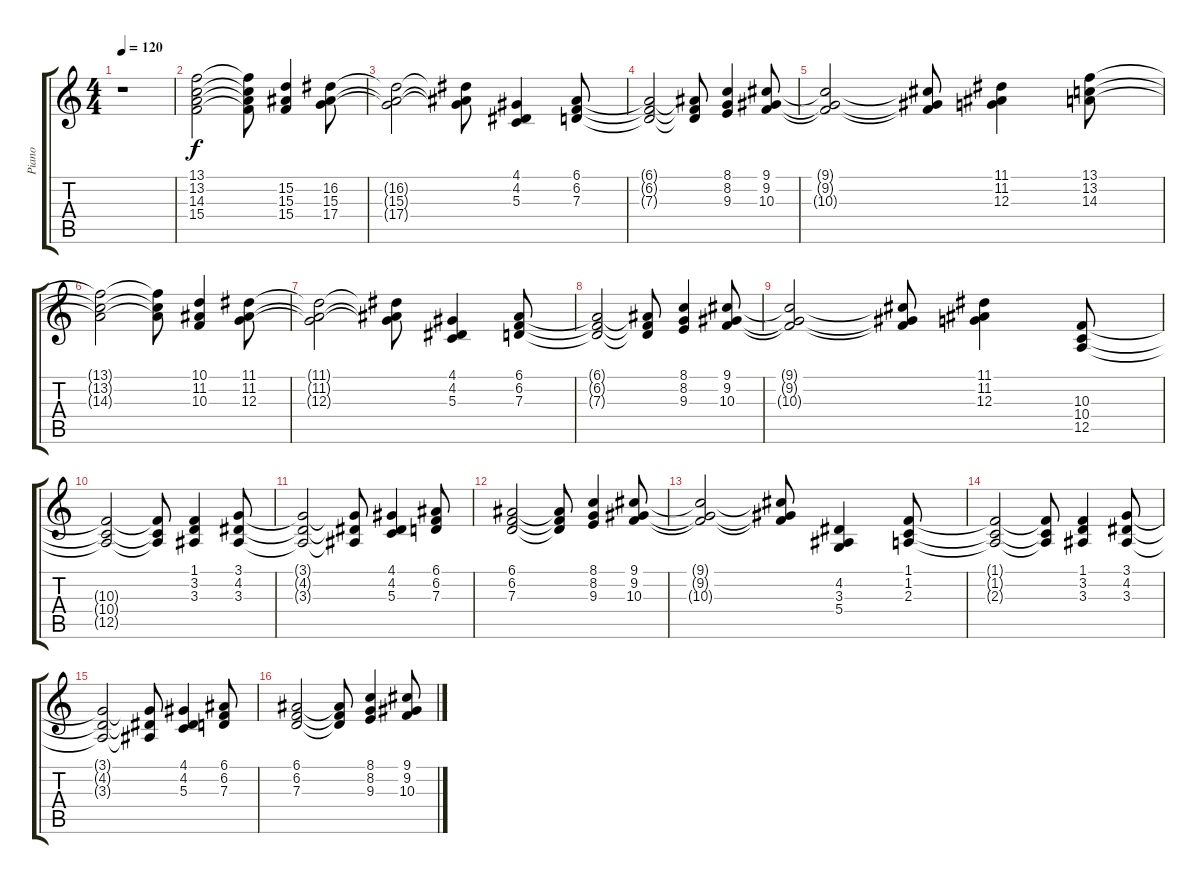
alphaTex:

\track ("Piano" "Piano") {instrument acousticgrandpiano}
\staff {score tabs}
\tuning (E4 B3 G3 D3 A2 E2) {hide}
\ts (4 4)
\tempo 120
\clef g2
\ks c
r.1{dy f instrument acousticgrandpiano} |
(13.1 13.2 14.3 15.4).2 (13.1{t} 13.2{t} 14.3{t} 15.4{t}).8 (15.2 15.3 15.4).4 (16.2 15.3 17.4).8 |
(16.2{t} 15.3{t} 17.4{t}).2 (16.2{t} 15.3{t} 17.4{t}).8 (4.1 4.2 5.3).4 (6.1 6.2 7.3).8 |
(6.1{t} 6.2{t} 7.3{t}).2 (6.1{t} 6.2{t} 7.3{t}).8 (8.1 8.2 9.3).4 (9.1 9.2 10.3).8 |
(9.1{t} 9.2{t} 10.3{t}).2 (9.1{t} 9.2{t} 10.3{t}).8 (11.1 11.2 12.3).4 (13.1 13.2 14.3).8 |
(13.1{t} 13.2{t} 14.3{t}).2 (13.1{t} 13.2{t} 14.3{t}).8 (10.1 11.2 10.3).4 (11.1 11.2 12.3).8 |
(11.1{t} 11.2{t} 12.3{t}).2 (11.1{t} 11.2{t} 12.3{t}).8 (4.1 4.2 5.3).4 (6.1 6.2 7.3).8 |
(6.1{t} 6.2{t} 7.3{t}).2 (6.1{t} 6.2{t} 7.3{t}).8 (8.1 8.2 9.3).4 (9.1 9.2 10.3).8 |
(9.1{t} 9.2{t} 10.3{t}).2 (9.1{t} 9.2{t} 10.3{t}).8 (11.1 11.2 12.3).4 (10.3 10.4 12.5).8 |
(10.3{t} 10.4{t} 12.5{t}).2 (10.3{t} 10.4{t} 12.5{t}).8 (1.1 3.2 3.3).4 (3.1 4.2 3.3).8 |
(3.1{t} 4.2{t} 3.3{t}).2 (3.1{t} 4.2{t} 3.3{t}).8 (4.1 4.2 5.3).4 (6.1 6.2 7.3).8 |
(6.1 6.2 7.3).2 (6.1{t} 6.2{t} 7.3{t}).8 (8.1 8.2 9.3).4 (9.1 9.2 10.3).8 |
(9.1{t} 9.2{t} 10.3{t}).2 (9.1{t} 9.2{t} 10.3{t}).8 (4.2 3.3 5.4).4 (1.1 1.2 2.3).8 |
(1.1{t} 1.2{t} 2.3{t}).2 (1.1{t} 1.2{t} 2.3{t}).8 (1.1 3.2 3.3).4 (3.1 4.2 3.3).8 |
(3.1{t} 4.2{t} 3.3{t}).2 (3.1{t} 4.2{t} 3.3{t}).8 (4.1 4.2 5.3).4 (6.1 6.2 7.3).8 |
(6.1 6.2 7.3).2 (6.1{t} 6.2{t} 7.3{t}).8 (8.1 8.2 9.3).4 (9.1 9.2 10.3).8
